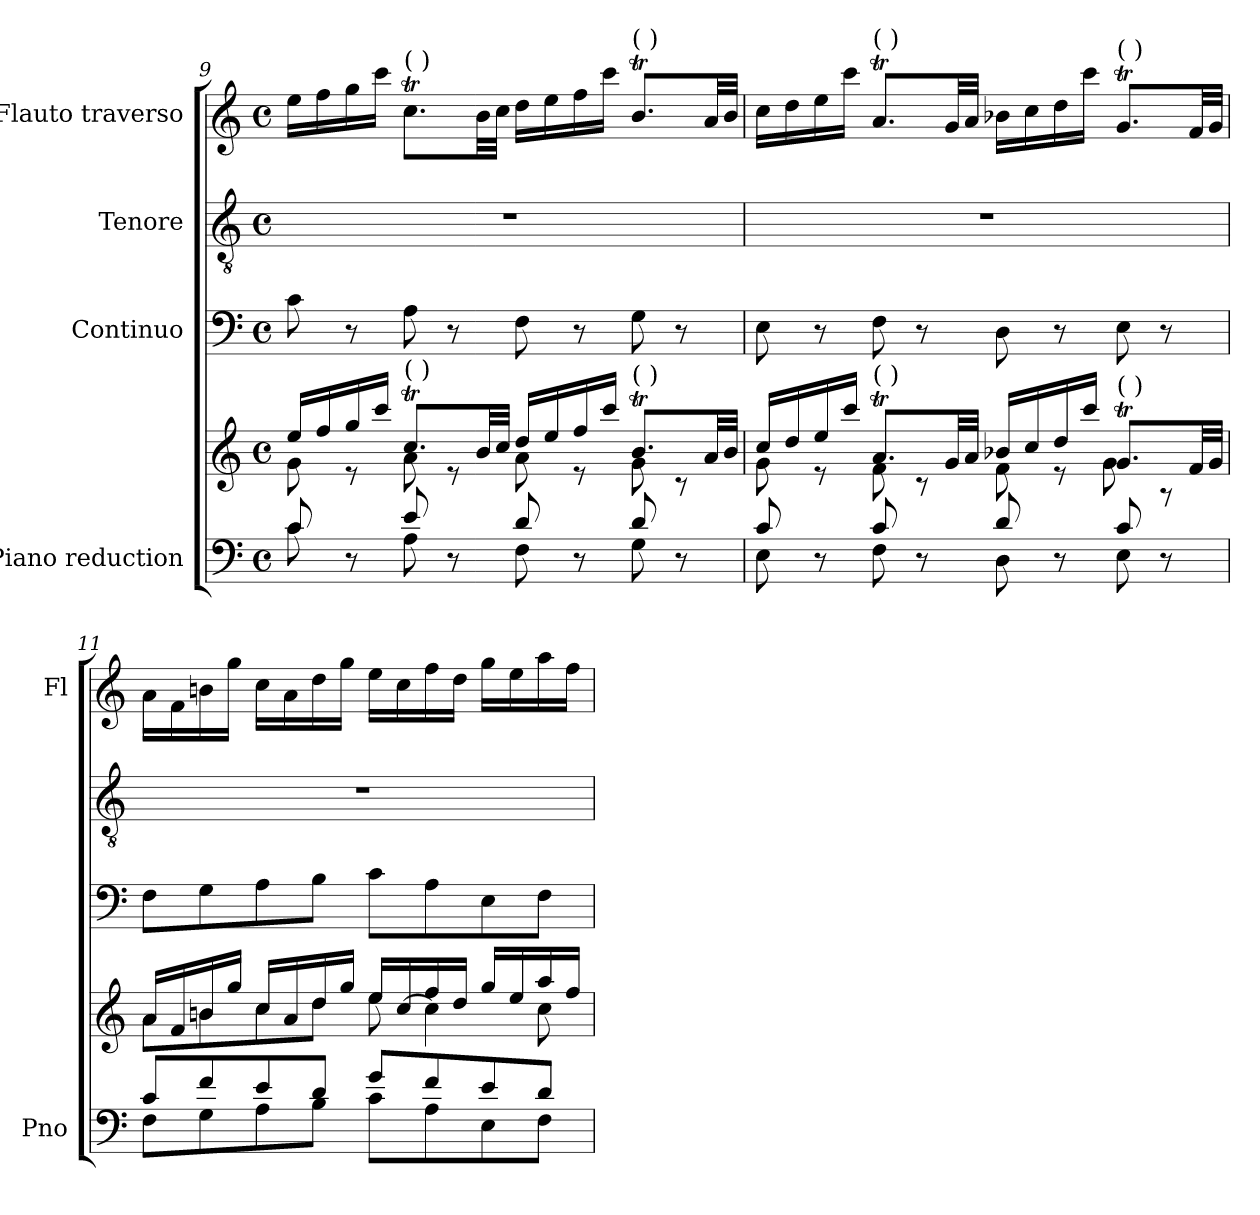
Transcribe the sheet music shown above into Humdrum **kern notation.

**kern	**kern	**kern	**kern	**kern
*part4	*part4	*part3	*part2	*part1
*staff5	*staff4	*staff3	*staff2	*staff1
*I"Piano reduction	*	*I"Continuo	*I"Tenore	*I"Flauto traverso
*I'Pno	*	*	*	*I'Fl
*clefF4	*clefG2	*clefF4	*clefGv2	*clefG2
*k[]	*k[]	*k[]	*k[]	*k[]
*M4/4	*M4/4	*M4/4	*M4/4	*M4/4
*met(c)	*met(c)	*met(c)	*met(c)	*met(c)
=9	=9	=9	=9	=9
*^	*^	*	*	*
8c/	8c\	16ee/LL	8g\	8c\	1r	16ee\LL
.	.	16ff/	.	.	.	16ff\
8r	8ryy	16gg/	8r	8r	.	16gg\
.	.	16ccc/JJ	.	.	.	16ccc\JJ
!	!	!	!	!	!	!LO:TX:a:t=(    )
!	!	!LO:TX:a:t=(    )	!	!	!	!
8e/	8A\	8.ccT/L	8a\	8A\	.	8.ccT\L
8r	8ryy	.	8r	8r	.	.
.	.	32b/LL	.	.	.	32b\LL
.	.	32cc/JJJ	.	.	.	32cc\JJJ
8d/	8F\	16dd/LL	8a\	8F\	.	16dd\LL
.	.	16ee/	.	.	.	16ee\
8r	8ryy	16ff/	8r	8r	.	16ff\
.	.	16ccc/JJ	.	.	.	16ccc\JJ
!	!	!	!	!	!	!LO:TX:a:t=(    )
!	!	!LO:TX:a:t=(    )	!	!	!	!
8d/	8G\	8.bt/L	8g\	8G\	.	8.bt/L
8r	8ryy	.	8r	8r	.	.
.	.	32a/LL	.	.	.	32a/LL
.	.	32b/JJJ	.	.	.	32b/JJJ
!!LO:LB:g=z
=10	=10	=10	=10	=10	=10	=10
8c/	8E\	16cc/LL	8g\	8E\	1r	16cc\LL
.	.	16dd/	.	.	.	16dd\
8r	8ryy	16ee/	8r	8r	.	16ee\
.	.	16ccc/JJ	.	.	.	16ccc\JJ
!	!	!	!	!	!	!LO:TX:a:t=(    )
!	!	!LO:TX:a:t=(    )	!	!	!	!
8c/	8F\	8.aT/L	8f\	8F\	.	8.aT/L
8r	8ryy	.	8r	8r	.	.
.	.	32g/LL	.	.	.	32g/LL
.	.	32a/JJJ	.	.	.	32a/JJJ
8d/	8D\	16b-X/LL	8f\	8D\	.	16b-X\LL
.	.	16cc/	.	.	.	16cc\
8r	8ryy	16dd/	8r	8r	.	16dd\
.	.	16ccc/JJ	.	.	.	16ccc\JJ
!	!	!	!	!	!	!LO:TX:a:t=(    )
!	!	!LO:TX:a:t=(    )	!	!	!	!
8c/	8E\	8.gT/L	8g\	8E\	.	8.gT/L
8r	8ryy	.	8r	8r	.	.
.	.	32f/LL	.	.	.	32f/LL
.	.	32g/JJJ	.	.	.	32g/JJJ
=11	=11	=11	=11	=11	=11	=11
8c/L	8F\L	16a/LL	8a\L	8F\L	1r	16a\LL
.	.	16f/	.	.	.	16f\
8f/	8G\	16bn/	8b\	8G\	.	16bn\
.	.	16gg/JJ	.	.	.	16gg\JJ
8e/	8A\	16cc/LL	8cc\	8A\	.	16cc\LL
.	.	16a/	.	.	.	16a\
8d/J	8B\J	16dd/	8dd\J	8B\J	.	16dd\
.	.	16gg/JJ	.	.	.	16gg\JJ
8g/L	8c\L	16ee/LL	8ee\	8c\L	.	16ee\LL
.	.	[<16cc/	.	.	.	16cc\
8f/	8A\	16ff/	4cc\]	8A\	.	16ff\
.	.	16dd/JJ	.	.	.	16dd\JJ
8e/	8E\	16gg/LL	.	8E\	.	16gg\LL
.	.	16ee/	.	.	.	16ee\
8d/J	8F\J	16aa/	8cc\	8F\J	.	16aa\
.	.	16ff/JJ	.	.	.	16ff\JJ
*v	*v	*	*	*	*	*
*	*v	*v	*	*	*
=	=	=	=	=
*-	*-	*-	*-	*-
